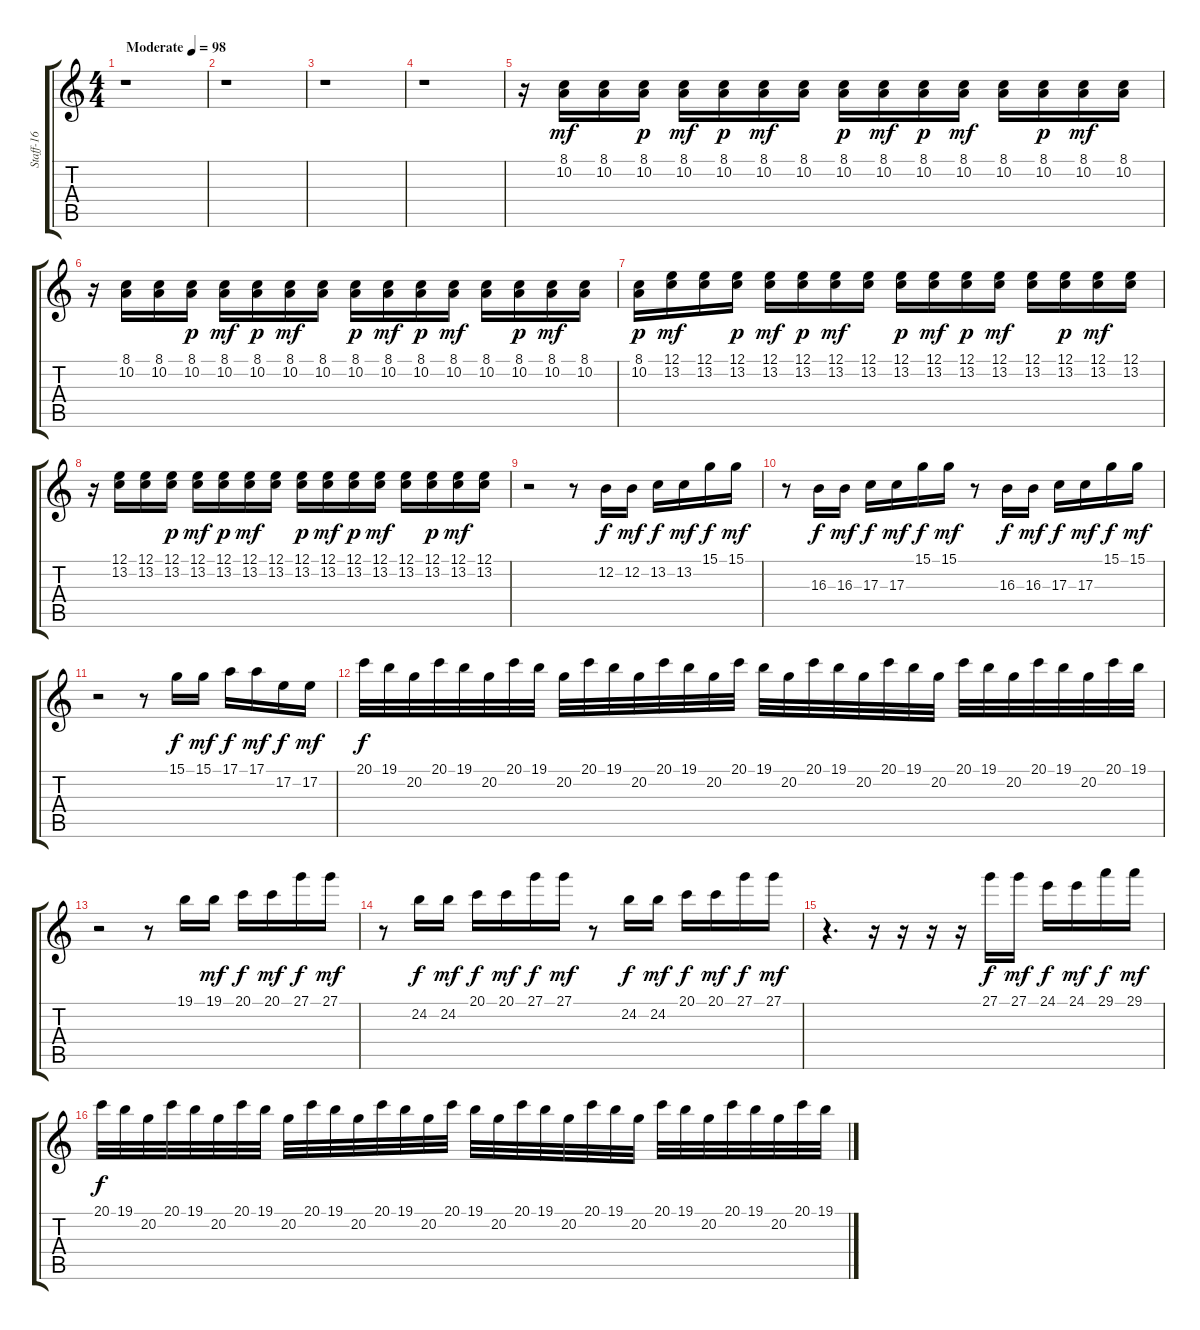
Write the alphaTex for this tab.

\track ("Staff-16" "Staff-16") {instrument sitar}
\staff {score tabs}
\tuning (E4 B3 G3 D3 A2 E2) {hide}
\ts (4 4)
\tempo (98 "Moderate")
\clef g2
\ks c
r.1{dy mf instrument sitar} |
r.1 |
r.1 |
r.1 |
r.16 (8.1 10.2).16{volume 1} (8.1 10.2).16{volume 2} (8.1 10.2).16{dy p volume 2} (8.1 10.2).16{dy mf volume 2} (8.1 10.2).16{dy p volume 3} (8.1 10.2).16{dy mf volume 3} (8.1 10.2).16{volume 3} (8.1 10.2).16{dy p volume 4} (8.1 10.2).16{dy mf volume 4} (8.1 10.2).16{dy p volume 4} (8.1 10.2).16{dy mf volume 5} (8.1 10.2).16{volume 5} (8.1 10.2).16{dy p volume 5} (8.1 10.2).16{dy mf volume 6} (8.1 10.2).16{volume 6} |
r.16 (8.1 10.2).16{volume 7} (8.1 10.2).16{volume 7} (8.1 10.2).16{dy p volume 7} (8.1 10.2).16{dy mf volume 7} (8.1 10.2).16{dy p volume 8} (8.1 10.2).16{dy mf volume 8} (8.1 10.2).16{volume 8} (8.1 10.2).16{dy p volume 8} (8.1 10.2).16{dy mf volume 8} (8.1 10.2).16{dy p volume 9} (8.1 10.2).16{dy mf volume 9} (8.1 10.2).16{volume 9} (8.1 10.2).16{dy p volume 9} (8.1 10.2).16{dy mf volume 9} (8.1 10.2).16{volume 10} |
(8.1 10.2).16{dy p volume 10} (12.1 13.2).16{dy mf volume 10} (12.1 13.2).16{volume 10} (12.1 13.2).16{dy p volume 10} (12.1 13.2).16{dy mf volume 10} (12.1 13.2).16{dy p volume 9} (12.1 13.2).16{dy mf volume 9} (12.1 13.2).16{volume 9} (12.1 13.2).16{dy p volume 9} (12.1 13.2).16{dy mf volume 8} (12.1 13.2).16{dy p volume 8} (12.1 13.2).16{dy mf volume 8} (12.1 13.2).16{volume 8} (12.1 13.2).16{dy p volume 8} (12.1 13.2).16{dy mf volume 8} (12.1 13.2).16{volume 7} |
r.16 (12.1 13.2).16{volume 7} (12.1 13.2).16{volume 7} (12.1 13.2).16{dy p volume 6} (12.1 13.2).16{dy mf volume 6} (12.1 13.2).16{dy p volume 6} (12.1 13.2).16{dy mf volume 5} (12.1 13.2).16{volume 5} (12.1 13.2).16{dy p volume 4} (12.1 13.2).16{dy mf volume 4} (12.1 13.2).16{dy p volume 4} (12.1 13.2).16{dy mf volume 3} (12.1 13.2).16{volume 3} (12.1 13.2).16{dy p volume 3} (12.1 13.2).16{dy mf volume 2} (12.1 13.2).16{volume 2} |
r.2 r.8 12.2.16{dy f volume 12 instrument acousticguitarnylon} 12.2.16{dy mf} 13.2.16{dy f} 13.2.16{dy mf} 15.1.16{dy f} 15.1.16{dy mf} |
r.8 16.3.16{dy f volume 9} 16.3.16{dy mf} 17.3.16{dy f} 17.3.16{dy mf} 15.1.16{dy f} 15.1.16{dy mf} r.8 16.3.16{dy f volume 5} 16.3.16{dy mf} 17.3.16{dy f} 17.3.16{dy mf} 15.1.16{dy f} 15.1.16{dy mf} |
r.2 r.8 15.1.16{dy f volume 12} 15.1.16{dy mf} 17.1.16{dy f} 17.1.16{dy mf} 17.2.16{dy f} 17.2.16{dy mf} |
20.1.32{dy f volume 0 instrument recorder} 19.1.32{volume 0} 20.2.32{volume 0} 20.1.32{volume 1} 19.1.32{volume 1} 20.2.32{volume 1} 20.1.32{volume 2} 19.1.32{volume 2} 20.2.32{volume 2} 20.1.32{volume 2} 19.1.32{volume 2} 20.2.32{volume 3} 20.1.32{volume 3} 19.1.32{volume 3} 20.2.32{volume 4} 20.1.32{volume 4} 19.1.32{volume 4} 20.2.32{volume 4} 20.1.32{volume 4} 19.1.32{volume 5} 20.2.32{volume 5} 20.1.32{volume 5} 19.1.32{volume 6} 20.2.32{volume 6} 20.1.32{volume 6} 19.1.32{volume 6} 20.2.32{volume 6} 20.1.32{volume 7} 19.1.32{volume 7} 20.2.32{volume 7} 20.1.32{volume 8} 19.1.32{volume 8} |
r.2 r.8 19.1.16{volume 10 instrument acousticguitarnylon} 19.1.16{dy mf} 20.1.16{dy f} 20.1.16{dy mf} 27.1.16{dy f} 27.1.16{dy mf} |
r.8 24.2.16{dy f volume 7} 24.2.16{dy mf} 20.1.16{dy f} 20.1.16{dy mf} 27.1.16{dy f} 27.1.16{dy mf} r.8 24.2.16{dy f volume 4} 24.2.16{dy mf} 20.1.16{dy f} 20.1.16{dy mf} 27.1.16{dy f} 27.1.16{dy mf} |
r.4{d} r.16{volume 10} r.16 r.16 r.16 27.1.16{dy f} 27.1.16{dy mf} 24.1.16{dy f} 24.1.16{dy mf} 29.1.16{dy f} 29.1.16{dy mf} |
20.1.32{dy f volume 0 instrument recorder} 19.1.32{volume 0} 20.2.32{volume 0} 20.1.32{volume 1} 19.1.32{volume 1} 20.2.32{volume 1} 20.1.32{volume 2} 19.1.32{volume 2} 20.2.32{volume 2} 20.1.32{volume 2} 19.1.32{volume 2} 20.2.32{volume 3} 20.1.32{volume 3} 19.1.32{volume 3} 20.2.32{volume 4} 20.1.32{volume 4} 19.1.32{volume 4} 20.2.32{volume 4} 20.1.32{volume 4} 19.1.32{volume 5} 20.2.32{volume 5} 20.1.32{volume 5} 19.1.32{volume 6} 20.2.32{volume 6} 20.1.32{volume 6} 19.1.32{volume 6} 20.2.32{volume 6} 20.1.32{volume 7} 19.1.32{volume 7} 20.2.32{volume 7} 20.1.32{volume 8} 19.1.32{volume 8}
